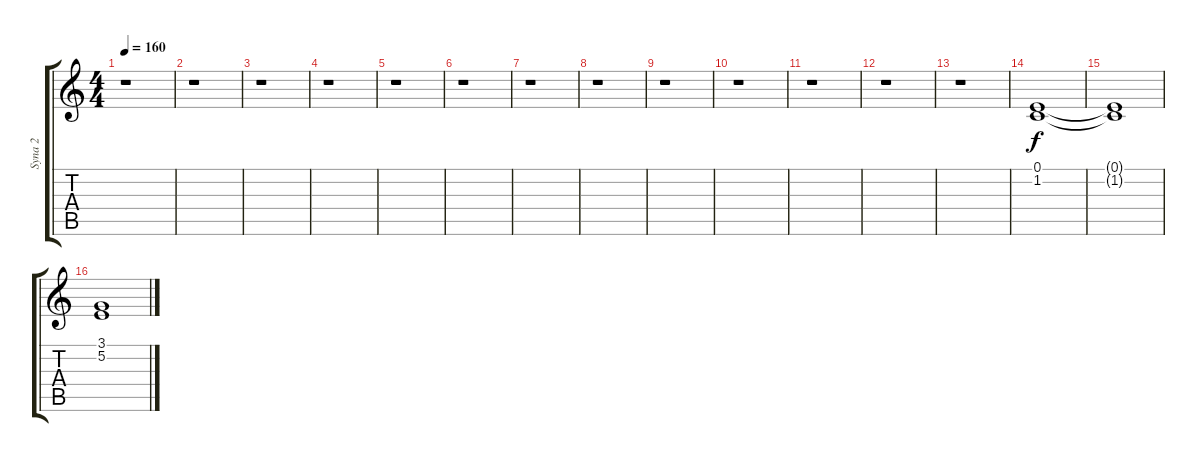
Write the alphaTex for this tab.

\track ("Syna 2" "Syna 2") {instrument choiraahs}
\staff {score tabs}
\tuning (E4 B3 G3 D3 A2 E2) {hide}
\ts (4 4)
\tempo 160
\clef g2
\ks c
r.1{dy f} |
r.1 |
r.1 |
r.1 |
r.1 |
r.1 |
r.1 |
r.1 |
r.1 |
r.1 |
r.1 |
r.1 |
r.1 |
(0.1 1.2).1 |
(0.1{t} 1.2{t}).1 |
(3.1 5.2).1
